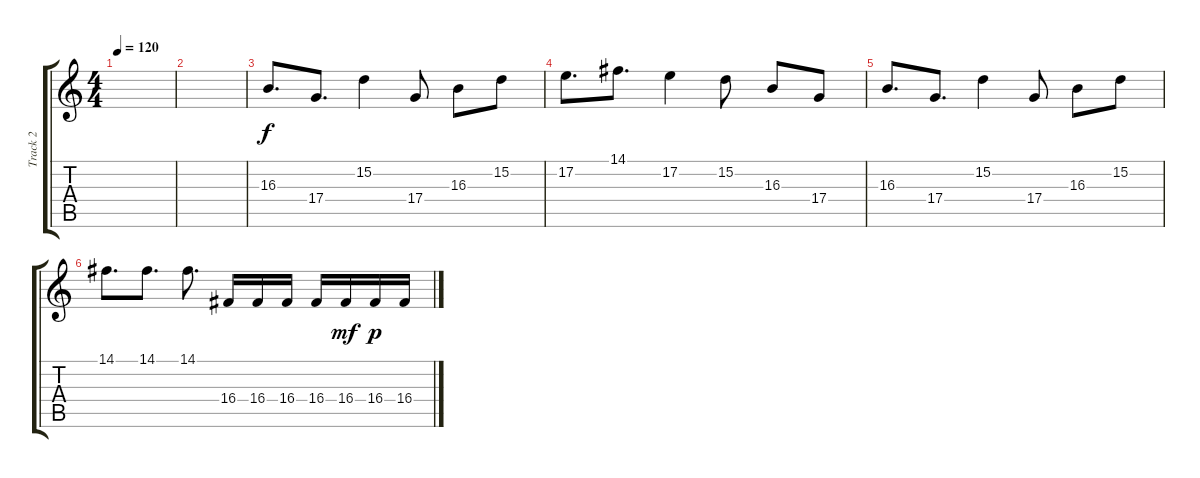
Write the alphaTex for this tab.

\track ("Track 2" "Track 2") {instrument churchorgan}
\staff {score tabs}
\tuning (E4 B3 G3 D3 A2 E2) {hide}
\ts (4 4)
\tempo 120
\clef g2
\ks c
|
|
16.3.8{d instrument distortionguitar} 17.4.8{d} 15.2.4 17.4.8 16.3.8 15.2.8 |
17.2.8{d} 14.1.8{d} 17.2.4 15.2.8 16.3.8 17.4.8 |
16.3.8{d} 17.4.8{d} 15.2.4 17.4.8 16.3.8 15.2.8 |
14.1.8{d} 14.1.8{d} 14.1.8{d} 16.4.16 16.4.16 16.4.16 16.4.16 16.4.16{dy mf} 16.4.16{dy p} 16.4.16
